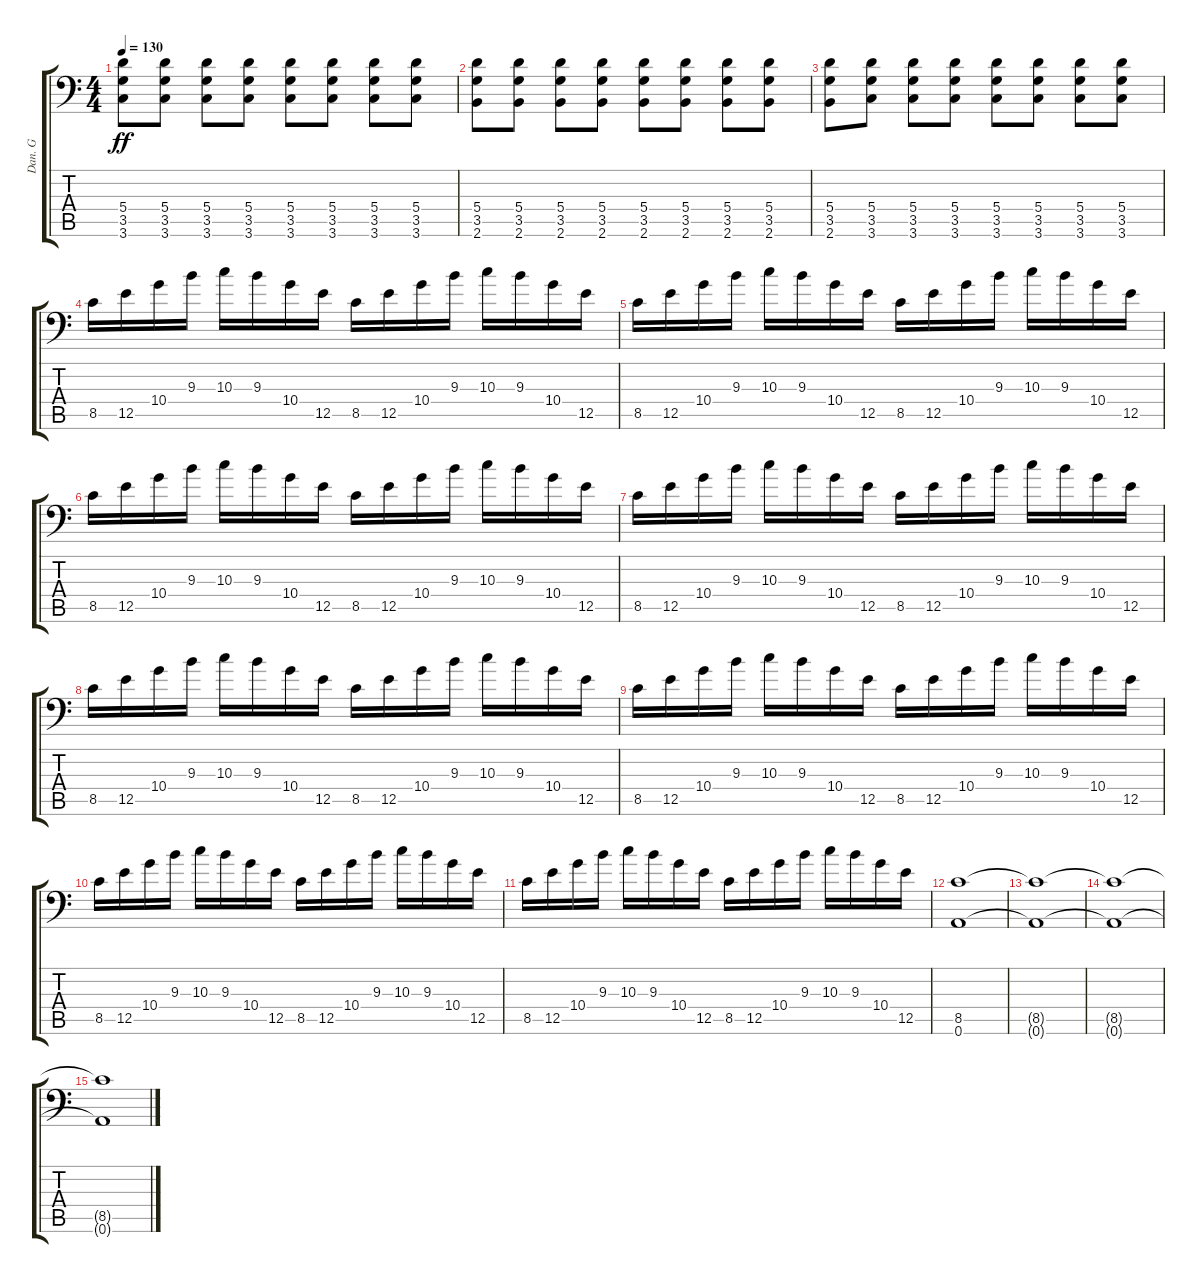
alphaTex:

\track ("Dan. G" "Dan. G") {instrument distortionguitar}
\staff {score tabs}
\tuning (B3 Gb3 D3 A2 E2 A1) {hide}
\ts (4 4)
\tempo 130
\clef f4
\ks c
(5.4 3.5 3.6).8{dy ff} (5.4 3.5 3.6).8 (5.4 3.5 3.6).8 (5.4 3.5 3.6).8 (5.4 3.5 3.6).8 (5.4 3.5 3.6).8 (5.4 3.5 3.6).8 (5.4 3.5 3.6).8 |
(5.4 3.5 2.6).8 (5.4 3.5 2.6).8 (5.4 3.5 2.6).8 (5.4 3.5 2.6).8 (5.4 3.5 2.6).8 (5.4 3.5 2.6).8 (5.4 3.5 2.6).8 (5.4 3.5 2.6).8 |
(5.4 3.5 2.6).8 (5.4 3.5 3.6).8 (5.4 3.5 3.6).8 (5.4 3.5 3.6).8 (5.4 3.5 3.6).8 (5.4 3.5 3.6).8 (5.4 3.5 3.6).8 (5.4 3.5 3.6).8 |
8.5.16 12.5.16 10.4.16 9.3.16 10.3.16 9.3.16 10.4.16 12.5.16 8.5.16 12.5.16 10.4.16 9.3.16 10.3.16 9.3.16 10.4.16 12.5.16 |
8.5.16 12.5.16 10.4.16 9.3.16 10.3.16 9.3.16 10.4.16 12.5.16 8.5.16 12.5.16 10.4.16 9.3.16 10.3.16 9.3.16 10.4.16 12.5.16 |
8.5.16 12.5.16 10.4.16 9.3.16 10.3.16 9.3.16 10.4.16 12.5.16 8.5.16 12.5.16 10.4.16 9.3.16 10.3.16 9.3.16 10.4.16 12.5.16 |
8.5.16 12.5.16 10.4.16 9.3.16 10.3.16 9.3.16 10.4.16 12.5.16 8.5.16 12.5.16 10.4.16 9.3.16 10.3.16 9.3.16 10.4.16 12.5.16 |
8.5.16 12.5.16 10.4.16 9.3.16 10.3.16 9.3.16 10.4.16 12.5.16 8.5.16 12.5.16 10.4.16 9.3.16 10.3.16 9.3.16 10.4.16 12.5.16 |
8.5.16 12.5.16 10.4.16 9.3.16 10.3.16 9.3.16 10.4.16 12.5.16 8.5.16 12.5.16 10.4.16 9.3.16 10.3.16 9.3.16 10.4.16 12.5.16 |
8.5.16 12.5.16 10.4.16 9.3.16 10.3.16 9.3.16 10.4.16 12.5.16 8.5.16 12.5.16 10.4.16 9.3.16 10.3.16 9.3.16 10.4.16 12.5.16 |
8.5.16 12.5.16 10.4.16 9.3.16 10.3.16 9.3.16 10.4.16 12.5.16 8.5.16 12.5.16 10.4.16 9.3.16 10.3.16 9.3.16 10.4.16 12.5.16 |
(8.5 0.6).1 |
(8.5{t} 0.6{t}).1 |
(8.5{t} 0.6{t}).1 |
(8.5{t} 0.6{t}).1
